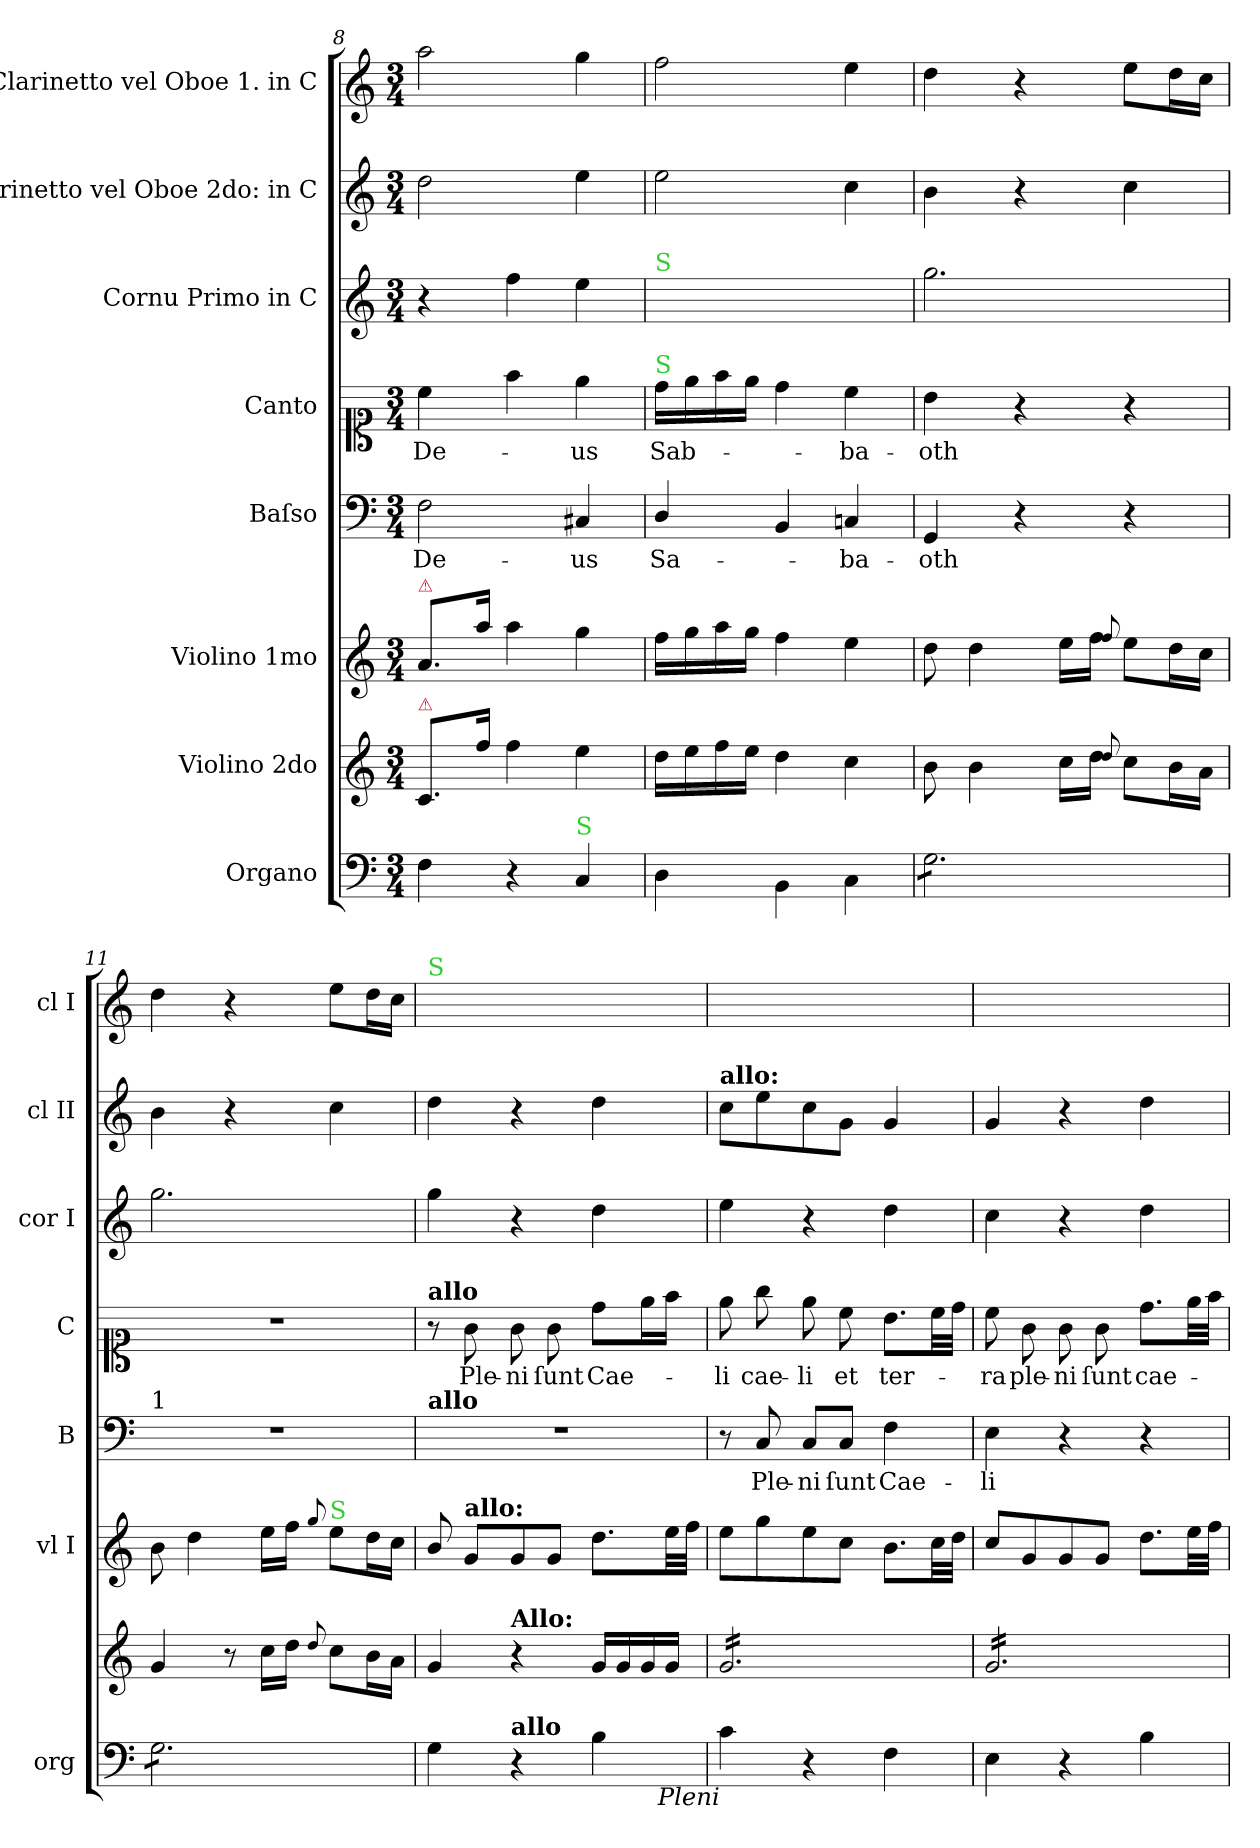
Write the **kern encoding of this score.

**kern	**kern	**kern	**kern	**text	**kern	**text	**kern	**kern	**kern
*part8	*part7	*part6	*part5	*part5	*part4	*part4	*part3	*part2	*part1
*staff8	*staff7	*staff6	*staff5	*staff5	*staff4	*staff4	*staff3	*staff2	*staff1
*I"Organo	*I"Violino 2do	*I"Violino 1mo	*I"Baſso	*	*I"Canto	*	*I"Cornu Primo in C	*I"Clarinetto vel Oboe 2do: in C	*I"Clarinetto vel Oboe 1. in C
*I'org	*	*I'vl I	*I'B	*	*I'C	*	*I'cor I	*I'cl II	*I'cl I
*clefF4	*clefG2	*clefG2	*clefF4	*	*clefC1	*	*clefG2	*clefG2	*clefG2
*k[]	*k[]	*k[]	*k[]	*	*k[]	*	*k[]	*k[]	*k[]
*C:	*C:	*C:	*C:	*	*C:	*	*C:	*C:	*C:
*M3/4	*M3/4	*M3/4	*M3/4	*	*M3/4	*	*M3/4	*M3/4	*M3/4
=8	=8	=8	=8	=8	=8	=8	=8	=8	=8
!	!	!LO:TX:a:color=crimson:t=⚠	!	!	!	!	!	!	!
!	!LO:TX:a:color=crimson:t=⚠	!	!	!	!	!	!	!	!
4F\	8.c/L	8.a/L	2F\	De-	4cc\	De-	4r	2dd\	2aa\
.	16ff\Jk	16aa\Jk	.	.	.	.	.	.	.
4r	4ff\	4aa\	.	.	4ff\	.	4ff\	.	.
!LO:TX:a:color=limegreen:t=S	!	!	!	!	!	!	!	!	!
4C/	4ee\	4gg\	4C#X/	-us	4ee\	-us	4ee\	4ee\	4gg\
=9	=9	=9	=9	=9	=9	=9	=9	=9	=9
!	!	!	!	!	!	!	!LO:TX:a:color=limegreen:t=S	!	!
!	!	!	!	!	!LO:TX:a:color=limegreen:t=S	!	!	!	!
4D\	16dd\LL	16ff\LL	4D/	Sa-	16dd\LL	Sab-	2.ryy	2ee\	2ff\
.	16ee\	16gg\	.	.	16ee\	.	.	.	.
.	16ff\	16aa\	.	.	16ff\	.	.	.	.
.	16ee\JJ	16gg\JJ	.	.	16ee\JJ	.	.	.	.
4BB\	4dd\	4ff\	4BB/	.	4dd\	.	.	.	.
4C\	4cc\	4ee\	4Cn/	-ba-	4cc\	-ba-	.	4cc\	4ee\
=10	=10	=10	=10	=10	=10	=10	=10	=10	=10
*tremolo	*	*	*	*	*	*	*	*	*
8G\L	8b\	8dd\	4GG/	-oth	4b\	-oth	2.gg\	4b\	4dd\
8G\	4b\	4dd\	.	.	.	.	.	.	.
8G\	.	.	4r	.	4r	.	.	4r	4r
8G\	16cc\LL	16ee\LL	.	.	.	.	.	.	.
.	16dd\JJ	16ff\JJ	.	.	.	.	.	.	.
.	8qqdd/	8qqff/	.	.	.	.	.	.	.
8G\	8cc\L	8ee\L	4r	.	4r	.	.	4cc\	8ee\L
8G\J	16b\L	16dd\L	.	.	.	.	.	.	16dd\L
.	16a\JJ	16cc\JJ	.	.	.	.	.	.	16cc\JJ
=11	=11	=11	=11	=11	=11	=11	=11	=11	=11
!	!	!	!LO:TX:a:t=1	!	!	!	!	!	!
8G\L	4g/	8b\	2.r	.	2.r	.	2.gg\	4b\	4dd\
8G\	.	4dd\	.	.	.	.	.	.	.
8G\	8r	.	.	.	.	.	.	4r	4r
8G\	16cc\LL	16ee\LL	.	.	.	.	.	.	.
.	16dd\JJ	16ff\JJ	.	.	.	.	.	.	.
.	8qqdd/	8qqgg/	.	.	.	.	.	.	.
!	!	!LO:TX:a:color=limegreen:t=S	!	!	!	!	!	!	!
8G\	8cc\L	8ee\L	.	.	.	.	.	4cc\	8ee\L
8G\J	16b\L	16dd\L	.	.	.	.	.	.	16dd\L
*Xtremolo	*	*	*	*	*	*	*	*	*
.	16a\JJ	16cc\JJ	.	.	.	.	.	.	16cc\JJ
=12	=12	=12	=12	=12	=12	=12	=12	=12	=12
!	!	!	!	!	!	!	!	!	!LO:TX:a:color=limegreen:t=S
!	!	!	!	!	!LO:TX:a:B:t=allo	!	!	!	!
!	!	!	!LO:TX:a:B:t=allo	!	!	!	!	!	!
4G\	4g/	8b/	2.r	.	8r	.	4gg\	4dd\	2.ryy
!	!	!LO:TX:a:B:t=allo&colon;	!	!	!	!	!	!	!
.	.	8g/L	.	.	8g\	Ple-	.	.	.
!	!LO:TX:a:B:t=Allo&colon;	!	!	!	!	!	!	!	!
!LO:TX:a:B:t=allo	!	!	!	!	!	!	!	!	!
4r	4r	8g/	.	.	8g\	-ni	4r	4r	.
.	.	8g/J	.	.	8g\	ſunt	.	.	.
4B\	16g/LL	8.dd\L	.	.	8dd\L	Cae-	4dd\	4dd\	.
.	16g/	.	.	.	.	.	.	.	.
.	16g/	.	.	.	16ee\L	.	.	.	.
.	16g/JJ	32ee\LL	.	.	16ff\JJ	.	.	.	.
.	.	32ff\JJJ	.	.	.	.	.	.	.
=13	=13	=13	=13	=13	=13	=13	=13	=13	=13
!	!	!	!	!	!	!	!	!LO:TX:a:B:t=allo&colon;	!
!LO:TX:b:i:rj:t=Pleni	!	!	!	!	!	!	!	!	!
*	*tremolo	*	*	*	*	*	*	*	*
4c\	16g/LL	8ee\L	8r	.	8ee\	-li	4ee\	8cc\L	2.ryy
.	16g/	.	.	.	.	.	.	.	.
.	16g/	8gg\	8C/	Ple-	8gg\	cae-	.	8ee\	.
.	16g/	.	.	.	.	.	.	.	.
4r	16g/	8ee\	8C/L	-ni	8ee\	-li	4r	8cc\	.
.	16g/	.	.	.	.	.	.	.	.
.	16g/	8cc\J	8C/J	ſunt	8cc\	et	.	8g\J	.
.	16g/	.	.	.	.	.	.	.	.
4F\	16g/	8.b\L	4F\	Cae-	8.b\L	ter-	4dd\	4g/	.
.	16g/	.	.	.	.	.	.	.	.
.	16g/	.	.	.	.	.	.	.	.
.	16g/JJ	32cc\LL	.	.	32cc\LL	.	.	.	.
.	.	32dd\JJJ	.	.	32dd\JJJ	.	.	.	.
=14	=14	=14	=14	=14	=14	=14	=14	=14	=14
4E\	16g/LL	8cc/L	4E\	-li	8cc\	-ra	4cc\	4g/	2.ryy
.	16g/	.	.	.	.	.	.	.	.
.	16g/	8g/	.	.	8g\	ple-	.	.	.
.	16g/	.	.	.	.	.	.	.	.
4r	16g/	8g/	4r	.	8g\	-ni	4r	4r	.
.	16g/	.	.	.	.	.	.	.	.
.	16g/	8g/J	.	.	8g\	ſunt	.	.	.
.	16g/	.	.	.	.	.	.	.	.
4B\	16g/	8.dd\L	4r	.	8.dd\L	cae-	4dd\	4dd\	.
.	16g/	.	.	.	.	.	.	.	.
.	16g/	.	.	.	.	.	.	.	.
.	16g/JJ	32ee\LL	.	.	32ee\LL	.	.	.	.
*	*Xtremolo	*	*	*	*	*	*	*	*
.	.	32ff\JJJ	.	.	32ff\JJJ	.	.	.	.
=	=	=	=	=	=	=	=	=	=
*-	*-	*-	*-	*-	*-	*-	*-	*-	*-
